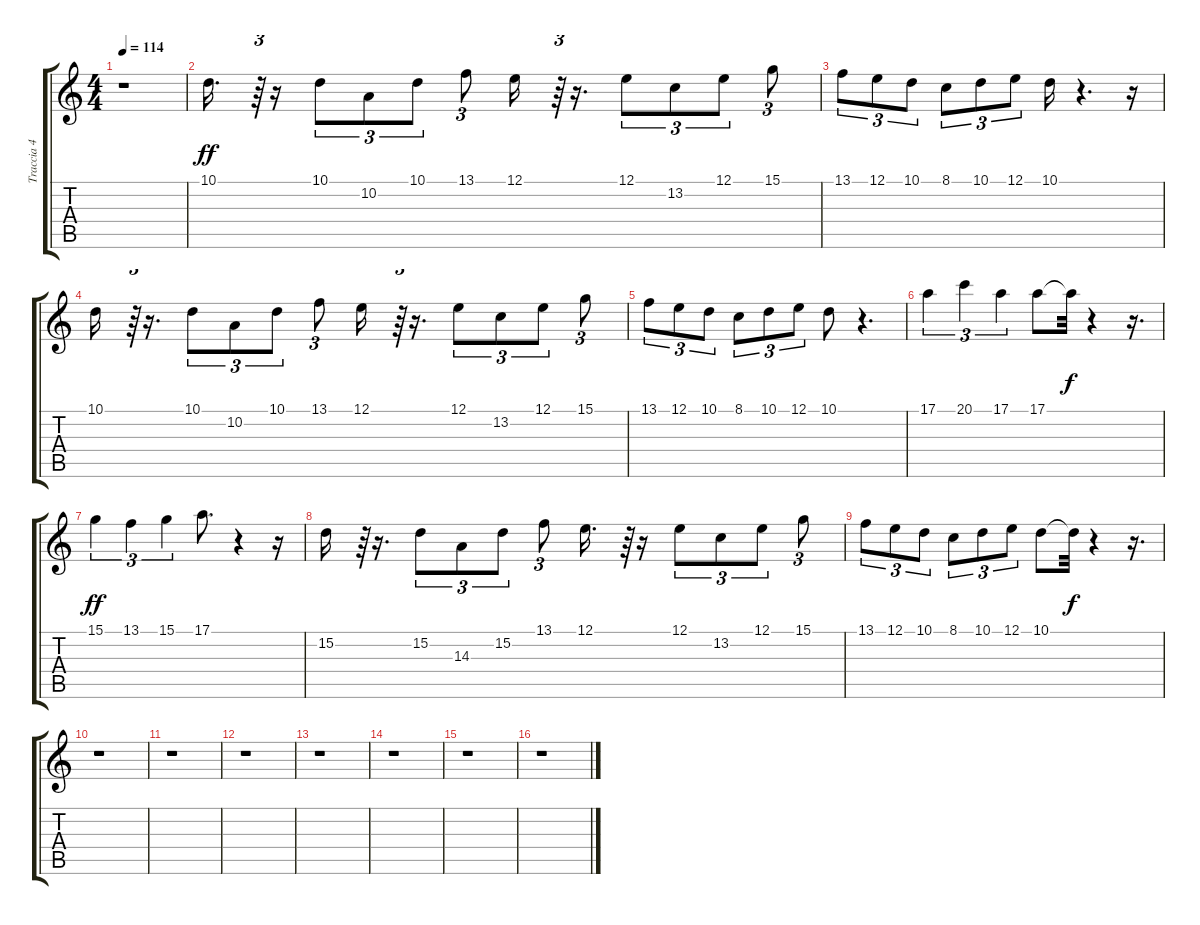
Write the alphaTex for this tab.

\track ("Traccia 4" "Traccia 4") {instrument flute}
\staff {score tabs}
\tuning (E4 B3 G3 D3 A2 E2) {hide}
\ts (4 4)
\tempo 114
\clef g2
\ks c
r.1{dy ff} |
10.1.16{d} r.64{tu (3 2)} r.16 10.1.8{tu (3 2)} 10.2.8{tu (3 2)} 10.1.8{tu (3 2)} 13.1.8{tu (3 2)} 12.1.16 r.64{tu (3 2)} r.16{d} 12.1.8{tu (3 2)} 13.2.8{tu (3 2)} 12.1.8{tu (3 2)} 15.1.8{tu (3 2)} |
13.1.8{tu (3 2)} 12.1.8{tu (3 2)} 10.1.8{tu (3 2)} 8.1.8{tu (3 2)} 10.1.8{tu (3 2)} 12.1.8{tu (3 2)} 10.1.16 r.4{d} r.16 |
10.1.16 r.64{tu (3 2)} r.16{d} 10.1.8{tu (3 2)} 10.2.8{tu (3 2)} 10.1.8{tu (3 2)} 13.1.8{tu (3 2)} 12.1.16 r.64{tu (3 2)} r.16{d} 12.1.8{tu (3 2)} 13.2.8{tu (3 2)} 12.1.8{tu (3 2)} 15.1.8{tu (3 2)} |
13.1.8{tu (3 2)} 12.1.8{tu (3 2)} 10.1.8{tu (3 2)} 8.1.8{tu (3 2)} 10.1.8{tu (3 2)} 12.1.8{tu (3 2)} 10.1.8 r.4{d} |
17.1.4{tu (3 2)} 20.1.4{tu (3 2)} 17.1.4{tu (3 2)} 17.1.8 17.1{t}.32{dy f} r.4 r.16{d} |
15.1.4{tu (3 2) dy ff} 13.1.4{tu (3 2)} 15.1.4{tu (3 2)} 17.1.8{d} r.4 r.16 |
15.2.16 r.64{tu (3 2)} r.16{d} 15.2.8{tu (3 2)} 14.3.8{tu (3 2)} 15.2.8{tu (3 2)} 13.1.8{tu (3 2)} 12.1.16{d} r.64{tu (3 2)} r.16 12.1.8{tu (3 2)} 13.2.8{tu (3 2)} 12.1.8{tu (3 2)} 15.1.8{tu (3 2)} |
13.1.8{tu (3 2)} 12.1.8{tu (3 2)} 10.1.8{tu (3 2)} 8.1.8{tu (3 2)} 10.1.8{tu (3 2)} 12.1.8{tu (3 2)} 10.1.8 10.1{t}.32{dy f} r.4 r.16{d} |
r.1 |
r.1 |
r.1 |
r.1 |
r.1 |
r.1 |
r.1
